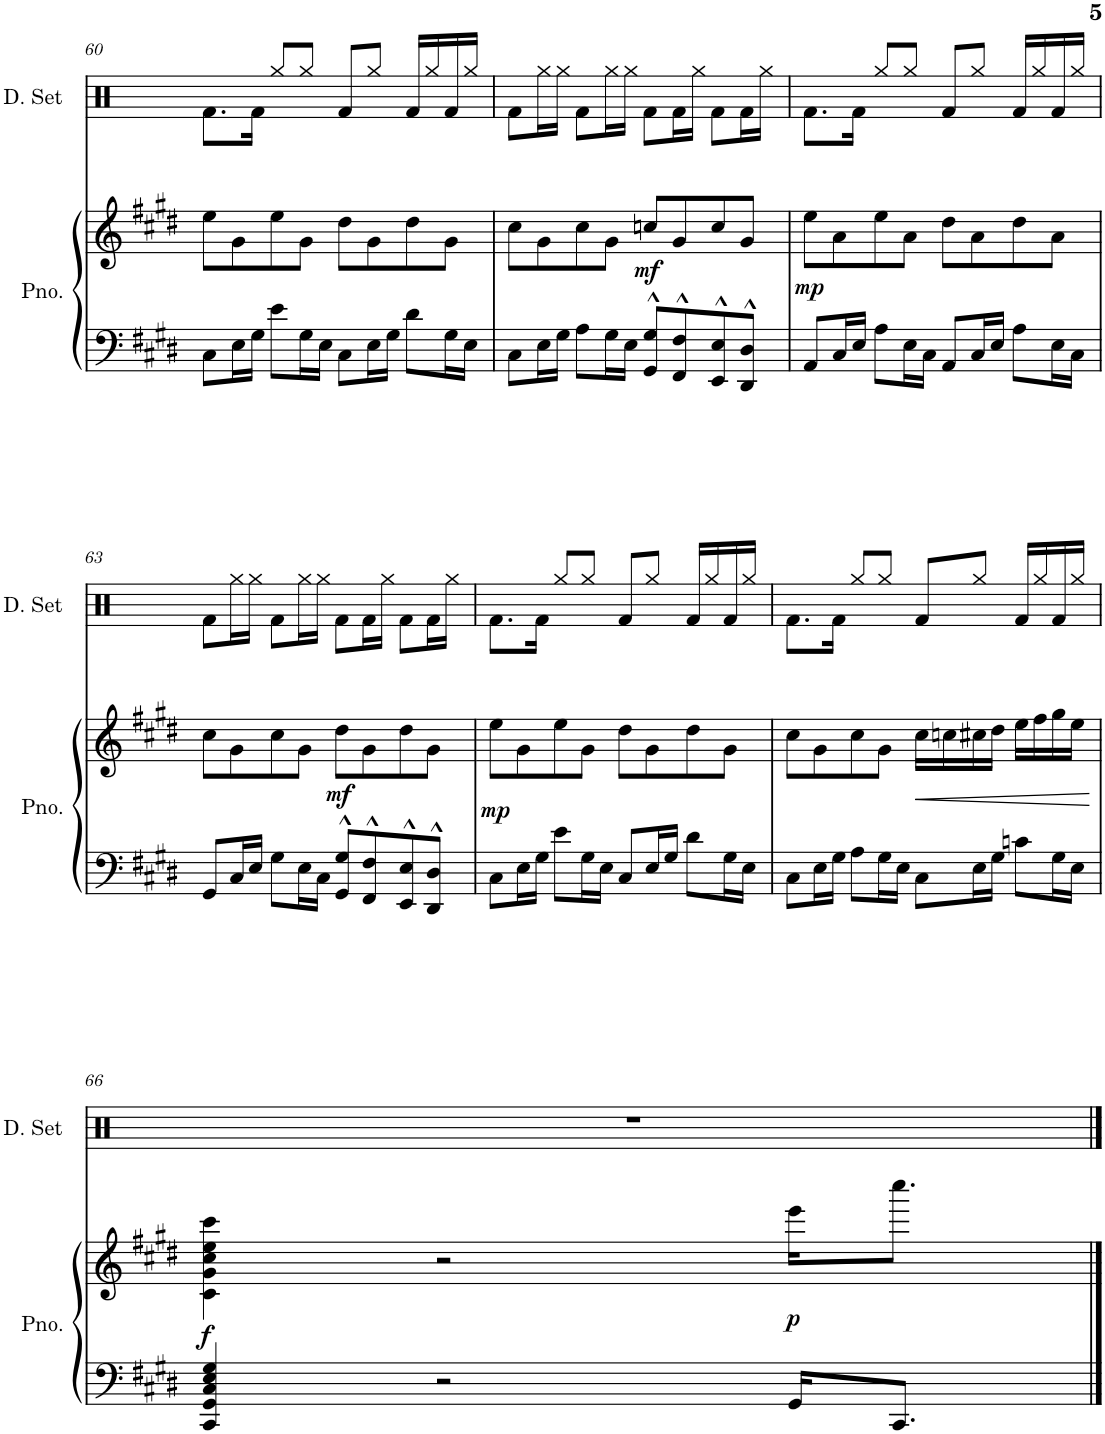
**kern	**kern	**dynam	**kern
*part2	*part2	*part2	*part1
*staff3	*staff2	*staff2/3	*staff1
*I"Piano	*	*	*I"Drumset
*I'Pno.	*	*	*I'D. Set
!!LO:PB:g=z
*clefF4	*clefG2	*	*clefX
*k[f#c#g#d#]	*k[f#c#g#d#]	*	*k[]
*M4/4	*M4/4	*	*M4/4
=60	=60	=60	=60
8C#\L	8ee\L	.	8.Rf\L
16E\L	8g#\	.	.
16G#\JJ	.	.	16Rf\Jk
8e\L	8ee\	.	8Rgg/L
16G#\L	8g#\J	.	8Rgg/J
16E\JJ	.	.	.
8C#\L	8dd#\L	.	8Rf/L
16E\L	8g#\	.	8Rgg/J
16G#\JJ	.	.	.
8d#\L	8dd#\	.	16Rf/LL
.	.	.	16Rgg/
16G#\L	8g#\J	.	16Rf/
16E\JJ	.	.	16Rgg/JJ
=61	=61	=61	=61
8C#\L	8cc#\L	.	8Rf\L
16E\L	8g#\	.	16Rgg\L
16G#\JJ	.	.	16Rgg\JJ
8A\L	8cc#\	.	8Rf\L
16G#\L	8g#\J	.	16Rgg\L
16E\JJ	.	.	16Rgg\JJ
!	!	!LO:DY:b	!
8GG#/^^ 8G#/^^L	8ccn/L	mf	8Rf\L
8FF#/^^ 8F#/^^	8g#/	.	16Rf\L
.	.	.	16Rgg\JJ
8EE/^^ 8E/^^	8cc/	.	8Rf\L
8DD#/^^ 8D#/^^J	8g#/J	.	16Rf\L
.	.	.	16Rgg\JJ
=62	=62	=62	=62
!	!	!LO:DY:b	!
8AA/L	8ee\L	mp	8.Rf\L
16C#/L	8a\	.	.
16E/JJ	.	.	16Rf\Jk
8A\L	8ee\	.	8Rgg/L
16E\L	8a\J	.	8Rgg/J
16C#\JJ	.	.	.
8AA/L	8dd#\L	.	8Rf/L
16C#/L	8a\	.	8Rgg/J
16E/JJ	.	.	.
8A\L	8dd#\	.	16Rf/LL
.	.	.	16Rgg/
16E\L	8a\J	.	16Rf/
16C#\JJ	.	.	16Rgg/JJ
!!LO:LB:g=z
=63	=63	=63	=63
8GG#/L	8cc#\L	.	8Rf\L
16C#/L	8g#\	.	16Rgg\L
16E/JJ	.	.	16Rgg\JJ
8G#\L	8cc#\	.	8Rf\L
16E\L	8g#\J	.	16Rgg\L
16C#\JJ	.	.	16Rgg\JJ
!	!	!LO:DY:b	!
8GG#/^^ 8G#/^^L	8dd#\L	mf	8Rf\L
8FF#/^^ 8F#/^^	8g#\	.	16Rf\L
.	.	.	16Rgg\JJ
8EE/^^ 8E/^^	8dd#\	.	8Rf\L
8DD#/^^ 8D#/^^J	8g#\J	.	16Rf\L
.	.	.	16Rgg\JJ
=64	=64	=64	=64
!	!	!LO:DY:b	!
8C#\L	8ee\L	mp	8.Rf\L
16E\L	8g#\	.	.
16G#\JJ	.	.	16Rf\Jk
8e\L	8ee\	.	8Rgg/L
16G#\L	8g#\J	.	8Rgg/J
16E\JJ	.	.	.
8C#/L	8dd#\L	.	8Rf/L
16E/L	8g#\	.	8Rgg/J
16G#/JJ	.	.	.
8d#\L	8dd#\	.	16Rf/LL
.	.	.	16Rgg/
16G#\L	8g#\J	.	16Rf/
16E\JJ	.	.	16Rgg/JJ
=65	=65	=65	=65
8C#\L	8cc#\L	.	8.Rf\L
16E\L	8g#\	.	.
16G#\JJ	.	.	16Rf\Jk
8A\L	8cc#\	.	8Rgg/L
16G#\L	8g#\J	.	8Rgg/J
16E\JJ	.	.	.
!	!	!LO:HP:b	!
8C#\L	16cc#\LL	<	8Rf/L
.	16ccn\	.	.
16E\L	16cc#X\	.	8Rgg/J
16G#\JJ	16dd#\JJ	.	.
8cn\L	16ee\LL	.	16Rf/LL
.	16ff#\	.	16Rgg/
16G#\L	16gg#\	.	16Rf/
16E\JJ	16ee\JJ	.	16Rgg/JJ
.	.	[	.
!!LO:LB:g=z
=66	=66	=66	=66
!	!	!LO:DY:b	!
4CC#/ 4GG#/ 4C#/ 4E/ 4G#/	4c#\ 4g#\ 4cc#\ 4ee\ 4ccc#\	f	1r
2r	2r	.	.
!	!	!LO:DY:b	!
16GG#/KL	16eee\KL	p	.
8.CC#/J	8.cccc#\J	.	.
==	==	==	==
*-	*-	*-	*-
